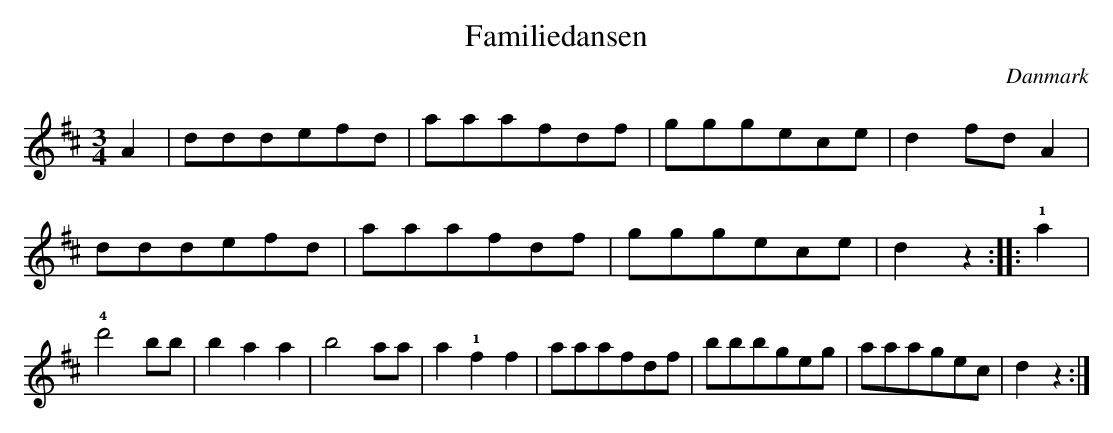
X:1
T: Familiedansen
O:Danmark
M: 3/4
L: 1/8
K: D
A2|dddefd|aaafdf|gggece|d2 fd A2|dddefd|\
aaafdf|gggece|d2 z2:| |:!1!a2|!4!d'4 bb|b2 a2 a2|\
b4 aa|a2 !1!f2 f2|aaafdf|bbbgeg|aaagec|d2 z2:|
